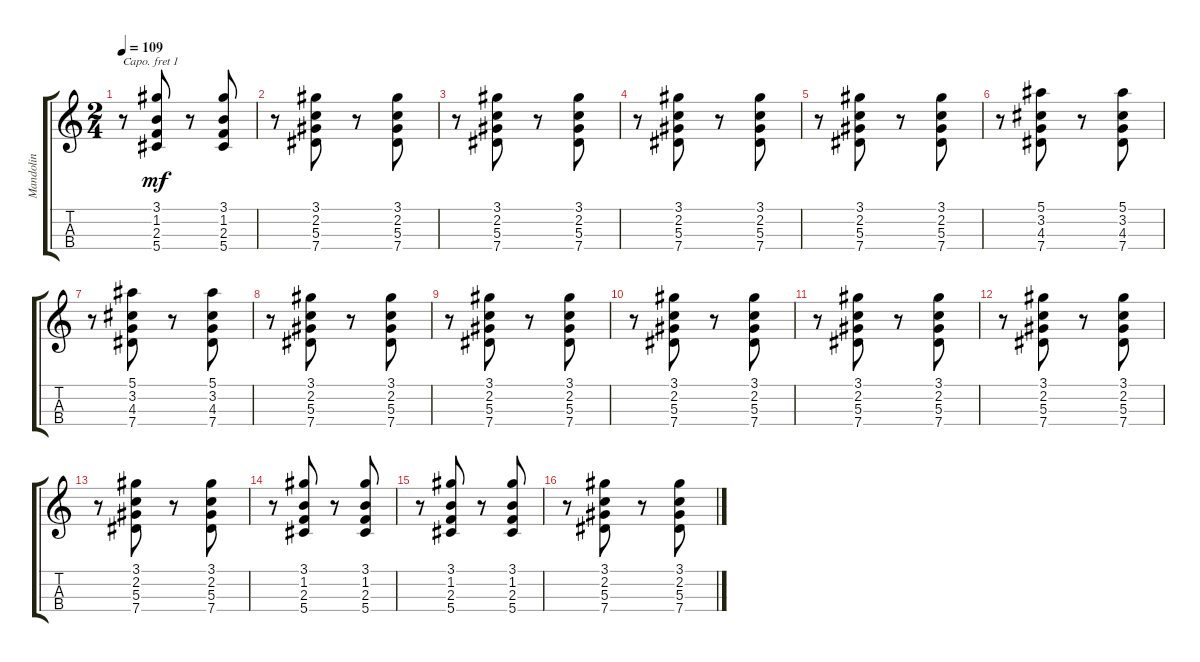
\track ("Mandolin" "Mandolin") {instrument shamisen}
\staff {score tabs}
\capo 1
\tuning (E5 A4 D4 G3) {hide}
\ts (2 4)
\tempo 109
\clef g2
\ks c
r.8{dy mf} (3.1 1.2 2.3 5.4).8 r.8 (3.1 1.2 2.3 5.4).8 |
r.8 (3.1 2.2 5.3 7.4).8 r.8 (3.1 2.2 5.3 7.4).8 |
r.8 (3.1 2.2 5.3 7.4).8 r.8 (3.1 2.2 5.3 7.4).8 |
r.8 (3.1 2.2 5.3 7.4).8 r.8 (3.1 2.2 5.3 7.4).8 |
r.8 (3.1 2.2 5.3 7.4).8 r.8 (3.1 2.2 5.3 7.4).8 |
r.8 (5.1 3.2 4.3 7.4).8 r.8 (5.1 3.2 4.3 7.4).8 |
r.8 (5.1 3.2 4.3 7.4).8 r.8 (5.1 3.2 4.3 7.4).8 |
r.8 (3.1 2.2 5.3 7.4).8 r.8 (3.1 2.2 5.3 7.4).8 |
r.8 (3.1 2.2 5.3 7.4).8 r.8 (3.1 2.2 5.3 7.4).8 |
r.8 (3.1 2.2 5.3 7.4).8 r.8 (3.1 2.2 5.3 7.4).8 |
r.8 (3.1 2.2 5.3 7.4).8 r.8 (3.1 2.2 5.3 7.4).8 |
r.8 (3.1 2.2 5.3 7.4).8 r.8 (3.1 2.2 5.3 7.4).8 |
r.8 (3.1 2.2 5.3 7.4).8 r.8 (3.1 2.2 5.3 7.4).8 |
r.8 (3.1 1.2 2.3 5.4).8 r.8 (3.1 1.2 2.3 5.4).8 |
r.8 (3.1 1.2 2.3 5.4).8 r.8 (3.1 1.2 2.3 5.4).8 |
r.8 (3.1 2.2 5.3 7.4).8 r.8 (3.1 2.2 5.3 7.4).8
